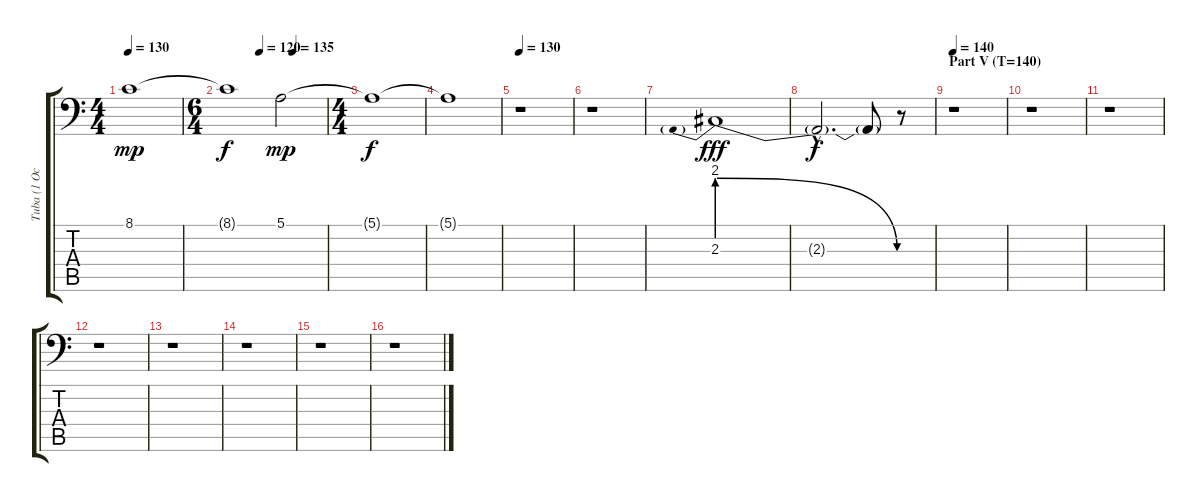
\track ("Tuba (1 Octave Lower)" "Tuba (1 Oc") {instrument tuba}
\staff {score tabs}
\tuning (E3 B2 G2 D2 A1 E1) {hide}
\ts (4 4)
\tempo 130
\clef f4
\ks c
8.1.1{dy mp volume 11} |
\ts (6 4)
\tempo (120 0.3333333333333333)
\tempo (135 0.6666666666666666)
8.1{t}.1{dy f volume 5} 5.1.2{dy mp volume 11} |
\ts (4 4)
5.1{t}.1{dy f} |
5.1{t}.1{volume 3} |
\tempo 130
r.1 |
r.1 |
2.3{be (prebendrelease 0 8 60 0)}.1{dy fff volume 11} |
2.3{hac t}.2{d dy f} 2.3{t}.8 r.8 |
\section ("" "Part V (T=140)")
\tempo 140
r.1{volume 11 balance 8 instrument tuba} |
r.1 |
r.1 |
r.1 |
r.1 |
r.1 |
r.1 |
r.1
